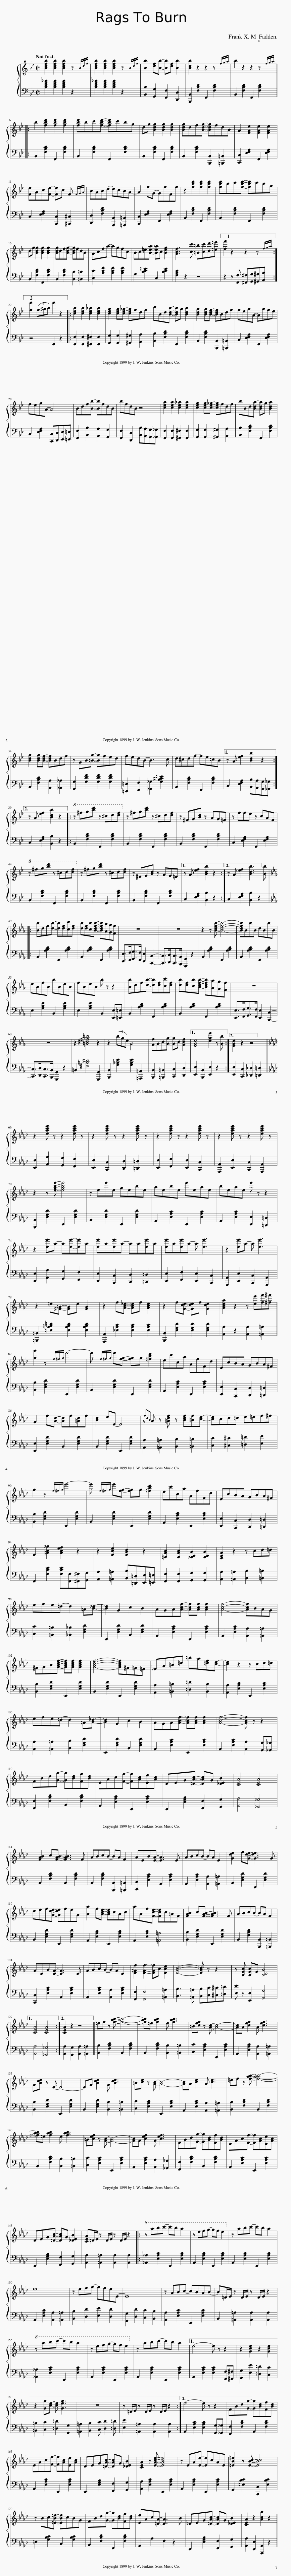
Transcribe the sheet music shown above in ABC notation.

X:1
%%score { 1 | 2 }
L:1/8
Q:1/4=175
M:2/2
I:linebreak $
K:Bb
V:1 treble
V:2 bass
V:1
 [Bdfb]2 [Bdfb]2 [Bdfb]2 z (3B/d/f/ | [Bdfb]2 [Bdfb]2 [Bdfb]2 z (3B/d/f/ | [Bb]2 [df][Bb]- [Bb][df] [Bb]2 | [Bdb]2 z2 z2 z (3f/g/a/ | b2 z2 z2 z (3f/g/a/ |:$ %5
 b2 [fbd']2 [fbd']2 [fbd']2 | [fbd']bc'[fbd']- [fbd']c'bg | dg [Bdg]2 [Bdg]2 [Bdg]2 | [Bdg]df[Bdg]- [Bdg]fdB | A2 [FAe]2 [FAe]2 [FAe]2 |$ %10
 [Fe]Ac[Fe]- [Fe]c F (3F/G/A/ | BABd- dcBA- | A2 fG- GfFf | z2 [fbd']2 [fbd']2 [fbd']2 | [fbd']bc'[fbd']- [fbd']c'bg |$ %15
 dg [Bdg]2 [Bdg]2 [Bdg]2 | [Bdg]df[Bdg]- [Bdg]fdB | Acfa- agfc | Bc=e[Bea]- [Bea]c [Beg]2 | [Acf]3 [cc'] [=B=b][cc'][dd'][=e=e'] |1 %20
 [ff']2 z2 z2 z (3f/g/a/ :|2$ [ff']2 (3(f^ga) f'2 z2 |: [cea]2 [cea]2 [ce_a]2 [cea]2 | [ceg]2 [ceg][ce_g]- [ceg]fdf | bBd[Bda]- [Bda]g [Bda]2 | %25
 [Bdg]2 [Bdg][Bdf]- [Bdf]Bdf | fegA- Agfe |$ fegA- A4 | Bdf[Bb]- [Bb]fdB | bfdB z4 | %30
 [cea]2 [cea]2 [ce_a]2 [cea]2 | [ceg]2 [ceg][ce_g]- [ceg]fdf | bBd[Bda]- [Bda]g [Bda]2 |$ [Bdg]2 [Bdg][Bdf]- [Bdf]Bdf | z GB[=Bg]- [Bg]fed | %35
 fedB- B3 c | d^cdf- fe=cB |1 z A [ef]2 [Bdb]2 z2 :|2$ z A [ef]2 [Bdb]2 z2 |:!8va(! z ^f'g'[b'd''] z ^c'd'[d'f']!8va)! | %40
 z ^fg[bd'] z ^cd[df] | z ^FG[Bd] z AG=F | z ffe z cAF |$!8va(! z ^f'g'[b'd''] z ^c'd'[d'f']!8va)! | z ^fg[bd'] z ^cd[df] | %45
 z ^FG[Bd] z AG=F |1 z A [ef]2 [Bdb]2 z2 :|2 z A [ef]2 [Bdb]3 [Bb] |:$[K:Eb] [Bb]df[db]- [db][df][cc'][df] | [db][df][cb][Bdfb]- [Bdfb][Aa][Gg][Ff] | %50
 z8 | z8 | z2 z [Bdfb]- [Bdfb]4- | [Bdfb]BbB dBbB |$ eBfB bBeB | %55
 fBeB b z z2 | [Bb]df[db]- [db][df][cc'][df] | [db][df][cb][Bdfb]- [Bdfb][Aa][Gg][Ff] | z8 |$ z8 | %60
 z2 [=B^d^f=b]4 z2 | z2 (3(bge) B4 | [Af]Bd[Bg]- [Bg]d [Adf]2 |1 [GBe]4 [ege']2 z [Bb] :|2 [GBe]2 z2 z4 ||$ %65
[K:Ab] z2 [eac'e'] z z2 [eac'e'] z | z2 [eac'e'] z z2 [eac'e'] z | z2 [eac'e'] z z2 [eac'e'] z | z2 [eac'e'] z z2 [eac'e'] z |$ z2 z [egbe']- [egbe']4 | %70
 z ee'e gebe | aebe e'eae | beae e' z z2 |$ z2 [ee']a- a[ee']-[ee']a | [ee']a[ee']a- aa[ee']a | %75
 [ee']a[ee']a- a [ee']3 | z2 [ee']a- a [ee']3 |$ z2 =e[^G=B]- [GB]e [GB]2 | z2 f[Ac_e]- [Ace]f [Ace]2 | z2 f[Gde]- [Gde]f [Gde]2 | %80
 [Acea]2 z2 z [ee'][ff'][^f^f'] ||$ [gg']2 z (3f/^f/g/ e'4- | e' (3f/^f/g/ e'[fg]- [fg]g [=fbd']2 | ec'ca AfFd | EcBA GBA^F |$ %85
 G2 f[Ad]- [Ad]f[=Ad]f | [Bd]2 eE- E4 | z{fdB} A z [=Adf] z [Bdf][=Bf][ce]- | [ce]cd=d e=ef^f |$ g2 z (3f/^f/g/ e'4- | %90
 e' (3f/^f/g/ e'[fg]- [fg]g [=fbd']2 | ec'ca AfFd | EcBA GBA^F |$ F2 [=Ac_g]2 [Acef]2 z2 | z2 [Fce]2 [FBd]2 z2 | %95
 [=DAc]2 [DAc]2 [_DEB]2 [DEB]2 | [CEA]2 z2 z cd=d |$ efe=d- d2 =A[B_d]- | [Bd]2 G2 c2 B2 | AGA[Acf]- [Acf][Acf] [Acf]2 | %100
 [Acf]4- [Acf]BAG |$ ^FGB[GBdf]- [GBdf][GBdf] [GBdf]2 | [GBdf]4- [GBdf]^F=F=E | _EA=B=d =ba[=df][ce]- | [ce]2 z2 z cd=d |$ %105
 efe=d- d2 =A[B_d]- | [Bd]2 G2 c2 B2 | AGA[Acf]- [Acf][Acf] [Acf]2 | [Acf]4- [Acf] z z2 |$ FBd[Gg]- [Gg][Bd][Ff][Bd] | %110
 EAc[Ff]- [Ff][Ac][Ee][Ac] | DEG[=DAc]- [DAc]G [_DEB]2 | [CEA]4 [CEA]4 |:$ [FAB]2 c[FAB]- [FAB]3 F | ABcB- BA F2 | %115
 AEB[EA]- [EA]3 E | ABcB- BA E2 | [Gde]2 f[Gde]- [Gde]3 G |$ def[Gde]- [Gde]feG | [Aa]2 f[Ace]- [Ace]cAc | %120
 aAf[Fce]- [Fce]c=AF | [FAB]2 c[FAB]- [FAB]3 F | ABcB- BA F2 |$ AEB[EA]- [EA]3 E | ABcB- BA E2 | %125
 [F=Af]2 [FAf]2- [FAf]c [Fce]2 | [FBd]4- [FBd] z z2 | z [DGc] [DGc]G [DEB]4 |1$ [CEA]4 [CEA]4 :|2 [CEA]2 z2 z4 || %130
 =ef z [fab]- [fab]4- | [fab]=e [fab]2 e [fab]3 | =B[cef] z [Ac]- [Ac]4- | [Ac]A [cef]2 A [cef]3 |$ G[Bde] z E- E4- | %135
 EG [Bde]2 G [Bde]3 | =B[ce] z [Ac]- [Ac]4- | [Ac]A [ce]2 A [ce]3 | =ef z [fab]- [fab]4- |$ [fab]=e [fab]2 e [fab]3 | %140
 =B[cef] z [Ac]- [Ac]4- | [Ac]A [cef]2 A [cef]3 | FBd[Gg]- [Gg][Bd][Ff][Bd] | EAc[Ff]- [Ff][Ac][Ee][Ac] |$ DEG[=DAc]- [DAc]G [_DEB]2 | %145
 [CEA]=D/E/ z D/E/ z D/E/ z2 |:!8va(! z a'b'c''- c''b' a'2 | z e'f'g'- g'f' e'2!8va)! | z abc'- c'b a2 |$ e8 | %150
 z efg- gfeE- | E8 | z ABc- cBAB- | B=D/E/ z D/E/ z D/E/ z2 |$!8va(! z a'b'c''- c''b' a'2 | %155
 z e'f'g'- g'f' e'2!8va)! | z abc'- c'b a2 |1 e4- e z z2 | z2 [Gce]2 z2 [Gce]2 |$ z2 [Gg][ce]- [ce] [Geg]3 | %160
 z8 | z =D/E/ z D/E/ z D/E/ z2 :|2 e4- e z z2 | FBd[Gg]- [Gg][Bd][Ff][Bd] |$ EAc[Ff]- [Ff][Ac][Ee][Ac] | %165
 DEG[=DAc]- [DAc]G [_DEB]2 | [CEA]2 z [EAce]- [EAce]4 | z EA[Ee]- [Ee]cAE | [=EB=e]2 z [EBc]- [EBc]4 |$ z Bc[=EB=e]- [EBe]cBG | %170
 FBd[Gg]- [Gg][Bd][Ff][Bd] | [Ee]Ac[=DA]- [DA]3 B | _DEG[=DAc]- [DAc]G [_DEB]2 | [CEA]2 z2 [Aca]2 z2 || %174
V:2
 [B,DF_A]2 [B,DFA]2 [B,DFA]2 z2 | [B,DF_A]2 [B,DFA]2 [B,DFA]2 z2 | [B,,B,]2 [G,,G,]2 [F,,F,]2 [D,,D,]2 | [B,,,B,,]2 [F,B,D]2 F,,2 [F,B,D]2 | B,,2 [F,B,D]2 F,,2 [F,B,D]2 |:$ %5
 B,,2 [F,B,D]2 F,,2 [F,B,D]2 | B,,2 [F,B,D]2 F,,2 [F,B,D]2 | B,,2 [F,B,D]2 F,,2 [F,B,D]2 | B,,2 [F,B,D]2 [B,,,B,,]2 [=B,,,=B,,]2 | [C,,C,]2 [E,F,A,]2 F,,2 [E,F,A,]2 |$ %10
 C,2 [E,F,A,]2 [C,,C,]2 [^C,,^C,]2 | [D,,D,]2 [F,B,D]2 [B,,,B,,]2 [=B,,,=B,,]2 | [C,,C,]2 [E,F,A,]2 F,,2 [E,F,A,]2 | B,,2 [F,B,D]2 F,,2 [F,B,D]2 | B,,2 [F,B,D]2 F,,2 [F,B,D]2 |$ %15
 B,,2 [F,B,D]2 F,,2 [F,B,D]2 | B,,2 [F,B,D]2 [B,,B,]2 [=B,,=B,]2 | [C,C]2 [A,CF]2 [A,CF]2 [A,CF]2 | G,2 [B,C=E]2 C,2 [B,CE]2 | [F,A,C]2 z2 z4 |1 %20
 z2 z [F,,F,] [^F,,^F,][G,,G,][^G,,^G,][A,,A,] :|2$ z4 F,,2 z2 |: [F,,F,]2 [F,,F,]2 [^F,,^F,]2 [F,,F,]2 | [G,,G,]2 [G,,G,]2 [^G,,^G,]2 [A,,A,]2 | [B,,B,]2 [F,B,D]2 F,,2 [F,B,D]2 | %25
 B,,2 [F,B,D]2 [B,,,B,,]2 [=B,,,=B,,]2 | C,2 [E,F,A,]2 F,,2 [E,F,A,]2 |$ C,2 [E,F,A,]2 [C,,C,][D,,D,][E,,E,][=E,,=E,] | [F,,F,]2 [B,,B,]2 [A,,A,]2 [G,,G,]2 | [F,,F,]2 [D,,D,]2 [B,,B,][A,,A,][G,,G,][_G,,_G,] | %30
 [F,,F,]2 [F,,F,]2 [^F,,^F,]2 [F,,F,]2 | [G,,G,]2 [G,,G,]2 [^G,,^G,]2 [A,,A,]2 | [B,,B,]2 [F,B,D]2 F,,2 [F,B,D]2 |$ B,,2 [F,B,D]2 [A,,A,]2 [_A,,_A,]2 | [G,,G,]2 [G,DF]2 [G,DF]2 [G,DF]2 | %35
 [=E,,=E,]2 [F,,F,]2 [_G,,_G,]2 [G,B,^C=E]2 | B,,2 [F,B,D]2 F,,2 [F,B,D]2 |1 C,2 [E,F,A,]2 [B,,B,][A,,A,][G,,G,][_G,,_G,] :|2$ C,2 [E,F,A,]2 [B,,B,]2 z2 |: B,,2 [F,B,D]2 F,,2 [F,B,D]2 | %40
 B,,2 [F,B,D]2 F,,2 [F,B,D]2 | B,,2 [F,B,D]2 F,,2 [F,B,D]2 | C,2 [E,F,A,]2 F,,2 [E,F,A,]2 |$ B,,2 [F,B,D]2 F,,2 [F,B,D]2 | B,,2 [F,B,D]2 F,,2 [F,B,D]2 | %45
 B,,2 [F,B,D]2 F,,2 [F,B,D]2 |1 C,2 [E,F,A,]2 [B,,B,]2 z2 :|2 C,2 [E,F,A,]2 [B,,B,]2 z2 |:$[K:Eb] B,,2 [A,B,D]2 F,,2 [A,B,D]2 | B,,2 [A,B,D]2 F,,2 [A,B,D]2 | %50
 [E,,E,]>[F,,F,][G,,G,]>[F,,F,] [E,,E,]2 [C,,C,]2- | [C,,C,]>[D,,D,][C,,C,]>[B,,,B,,] [G,,,G,,]2 z2 | B,,2 [A,B,D]2 F,,2 [A,B,D]2 | B,,2 [A,B,D]2 F,,2 [A,B,D]2 |$ E,2 [G,B,E]2 B,,2 [G,B,E]2 | %55
 E,2 [G,B,E]2 B,,2 [E,,E,][=E,,=E,] | B,,2 [A,B,D]2 F,,2 [A,B,D]2 | B,,2 [A,B,D]2 F,,2 [A,B,D]2 | [E,,E,]>[F,,F,][G,,G,]>[F,,F,] [E,,E,]2 [C,,C,]2- |$ [C,,C,]>[D,,D,][C,,C,]>[B,,,B,,] [G,,,G,,]2 z2 | %60
 =B,,2 [^F,=B,^D]4 [G,,,G,,]2 | [B,,,B,,]2 [G,_B,E]2 [G,B,E]2 [=A,,,=A,,]2 | [B,,,B,,]2 [=B,,,=B,,]2 [C,,C,]2 [D,,D,]2 |1 [E,,E,]2 [B,,,B,,]2 [E,,E,]2 z2 :|2 [E,,E,]2 [C,,C,]2 [_D,,_D,]2 [=D,,=D,]2 ||$ %65
[K:Ab] [E,,E,]2 [A,,A,]2 [G,,G,]2 [F,,F,]2 | [E,,E,]2 [C,,C,]2 [D,,D,]2 [=D,,=D,]2 | [E,,E,]2 [F,,F,]2 [E,,E,]2 [C,,C,]2 | [A,,,A,,]2 [E,,E,]2 [C,,C,]2 [A,,,A,,]2 |$ [B,,,B,,]2 [E,G,D]2 E,,2 [E,G,D]2 | %70
 B,,2 [E,G,D]2 E,,2 [E,G,D]2 | A,,2 [E,A,C]2 E,,2 [E,A,C]2 | A,,2 [E,A,C]2 [E,,E,]2 [=D,,=D,]2 |$ [E,,E,]2 [A,,A,]2 [G,,G,]2 [F,,F,]2 | [E,,E,]2 [C,,C,]2 [D,,D,]2 [=D,,=D,]2 | %75
 [E,,E,]2 [F,,F,]2 [E,,E,]2 [C,,C,]2 | [A,,,A,,]2 [E,,E,]2 [C,,C,]2 [A,,,A,,]2 |$ [=B,,,=B,,]2 [=E,A,=B,=D]2 [E,A,B,D]2 [E,A,B,D]2 | [A,,,A,,]2 [_E,A,C]2 [E,A,C]2 [E,A,C]2 | [B,,,B,,]2 [E,G,D]2 [E,G,D]2 [E,G,D]2 | %80
 [A,,A,]2 z2 [A,,A,]2 [=A,,=A,]2 ||$ [B,,B,]2 [E,G,D]2 E,,2 [E,G,D]2 | B,,2 [E,G,D]2 E,,2 [E,G,D]2 | A,,2 [E,A,C]2 E,,2 [E,A,C]2 | [E,,E,]2 [C,,C,]2 [D,,D,]2 [=D,,=D,]2 |$ %85
 [E,,E,]2 [E,G,D]2 B,,2 [E,G,D]2 | B,,2 [E,G,D]2 E,,2 [E,G,D]2 | [A,,A,]2 [=A,,=A,]2 [B,,B,]2 [=B,,=B,]2 | [C,C]2 [^C,^C]2 [=D,=D]2 [E,E]2 |$ [B,,B,]2 [E,G,D]2 E,,2 [E,G,D]2 | %90
 B,,2 [E,G,D]2 E,,2 [E,G,D]2 | A,,2 [E,A,C]2 E,,2 [E,A,C]2 | [E,,E,]2 [C,,C,]2 [D,,D,]2 [=D,,=D,]2 |$ F,,2 [F,CE]2 [F,CE][F,,F,][^F,,^F,][G,,G,] | [A,,A,]2 [=A,,=A,]2 [B,,B,][=D,,=D,][E,,E,][=E,,=E,] | %95
 [F,,F,]2 [F,,F,]2 [G,,G,]2 [G,,G,]2 | [A,,A,]2 [=A,,=A,]2 [B,,B,]2 [=B,,=B,]2 |$ [C,C]2 [=B,,=B,]2 [_B,,_B,]2 [E,G,D]2 | E,,2 [E,G,D]2 B,,2 [E,G,D]2 | A,,2 [E,A,C]2 E,,2 [E,A,C]2 | %100
 A,,2 [E,A,C]2 [A,,A,]2 [=A,,=A,]2 |$ [B,,B,]2 [E,G,D]2 E,,2 [E,G,D]2 | B,,2 [E,G,D]2 E,,2 [E,G,D]2 | [A,,A,]2 [=B,,=B,]2 [=D,=D]2 [B,,B,]2 | [A,,A,]2 [E,A,C]2 E,,2 [E,A,C]2 |$ %105
 [A,,A,]2 [=A,,=A,]2 [B,,B,]2 [E,G,D]2 | E,,2 [E,G,D]2 B,,2 [E,G,D]2 | A,,2 [E,A,C]2 E,,2 [E,A,C]2 | A,,2 [E,A,C]2 [A,,A,]2 [G,,G,][_G,,_G,] |$ [F,,F,]2 [F,B,D]2 B,,2 [F,B,D]2 | %110
 A,,2 [E,A,C]2 E,,2 [E,A,C]2 | E,,2 [E,G,B,]2 [F,,F,]2 [G,,G,]2 | [A,,A,]4 [_G,,_G,]4 |:$ B,,2 [F,B,D]2 B,,2 [F,B,D]2 | B,,2 [F,B,D]2 [B,,,B,,]2 [=B,,,=B,,]2 | %115
 [C,,C,]2 [E,A,C]2 A,,2 [E,A,C]2 | A,,2 [E,A,C]2 [A,,A,]2 [=A,,=A,]2 | B,,2 [E,G,D]2 E,,2 [E,G,D]2 |$ B,,2 [E,G,D]2 E,,2 [E,G,D]2 | A,,2 [E,A,C]2 E,,2 [E,A,C]2 | %120
 A,,2 [E,A,C]2 [=A,,=A,]4 | [B,,B,]2 [E,G,D]2 E,,2 [E,G,D]2 | B,,2 [F,B,D]2 [B,,,B,,]2 [=B,,,=B,,]2 |$ [C,,C,]2 [E,A,C]2 A,,2 [E,A,C]2 | A,,2 [E,A,C]2 [A,,A,]2 [E,A,C]2 | %125
 [F,,F,]2 [F,,F,]4 [=A,,=A,]2 | [B,,B,]3 [=A,,=A,] [B,,B,][C,C][^C,^C][=D,=D] | [E,E] z [E,,E,]2 [G,,G,]4 |1$ [A,,A,]4 [_G,,_G,]4 :|2 [A,,A,]2 [G,,G,]2 [A,,A,]2 [=A,,=A,]2 || %130
 [B,,B,]2 [F,B,D]2 B,,2 [F,B,D]2 | B,,2 [F,B,D]2 [B,,B,]2 [=B,,=B,]2 | [C,C]2 [E,A,C]2 E,,2 [E,A,C]2 | A,,2 [E,A,C]2 [A,,A,]2 [=A,,=A,]2 |$ [B,,B,]2 [E,G,D]2 E,,2 [E,G,D]2 | %135
 B,,2 [E,G,D]2 [B,,B,]2 [=B,,=B,]2 | [C,C]2 [E,A,C]2 E,,2 [E,A,C]2 | A,,2 [E,A,C]2 [A,,A,]2 [=A,,=A,]2 | [B,,B,]2 [F,B,D]2 B,,2 [F,B,D]2 |$ B,,2 [F,B,D]2 [B,,B,]2 [=B,,=B,]2 | %140
 [C,C]2 [E,A,C]2 E,,2 [E,A,C]2 | A,,2 [E,A,C]2 [A,,A,]2 [_G,,_G,]2 | [F,,F,]2 [F,B,D]2 B,,2 [F,B,D]2 | A,,2 [E,A,C]2 E,,2 [E,A,C]2 |$ E,,2 [E,G,B,]2 [F,,F,]2 [G,,G,]2 | %145
 [A,,A,]2 [=A,,=A,]2 [A,,A,]2 [A,,A,]2 |: [_A,,_A,]2 [E,A,C]2 E,,2 [E,A,C]2 | A,,2 [E,A,C]2 E,,2 [E,A,C]2 | A,,2 [E,A,C]2 E,,2 [E,A,C]2 |$ A,,2 [E,A,C]2 [A,,A,]2 [=A,,=A,]2 | %150
 [B,,B,]2 [D,D]2 [E,E]2 [D,D]2 | [G,,G,]2 [D,D]2 [C,C]2 [B,,B,]2 | [A,,A,]2 [E,A,C]2 E,,2 [E,A,C]2 | B,,2 [=A,,=A,]2 [A,,A,]2 [A,,A,]2 |$ [_A,,_A,]2 [E,A,C]2 E,,2 [E,A,C]2 | %155
 A,,2 [E,A,C]2 E,,2 [E,A,C]2 | A,,2 [E,A,C]2 E,,2 [E,A,C]2 |1 A,,2 [E,A,C]2 [E,A,C]2 [F,,F,][^F,,^F,] | [G,,G,]2 [E,E]2 [=D,=D]2 [C,C]2 |$ [=B,,=B,]2 [C,C]2 [=D,=D]2 [G,,G,]2 | %160
 [=A,,=A,]2 [B,,B,]2 [C,C] [D,D]2 [=D,=D] | [E,E]2 [=A,,=A,]2 [A,,A,]2 [A,,A,]2 :|2 A,,2 [E,A,C]2 [E,A,C]2 [G,,G,][_G,,_G,] | [F,,F,]2 [F,B,D]2 A,,2 [F,B,D]2 |$ A,,2 [E,A,C]2 E,,2 [E,A,C]2 | %165
 E,,2 [E,G,B,]2 [F,,F,]2 [G,,G,]2 | [A,,A,]2 [E,A,C]2 E,,2 [E,A,C]2 | A,,2 [E,A,C]2 E,,2 [E,A,C]2 | G,,2 [=E,B,C]2 [C,,C,]2 [E,B,C]2 |$ =E,2 [G,B,C]2 C,2 [G,B,C]2 | %170
 B,,2 [F,B,D]2 F,,2 [F,B,D]2 | A,,2 A,2 F,2 z2 | E,,2 [E,G,B,]2 [F,,F,]2 [G,,G,]2 | [A,,A,]2 [E,,E,]2 [A,,,A,,]2 z2 || %174
